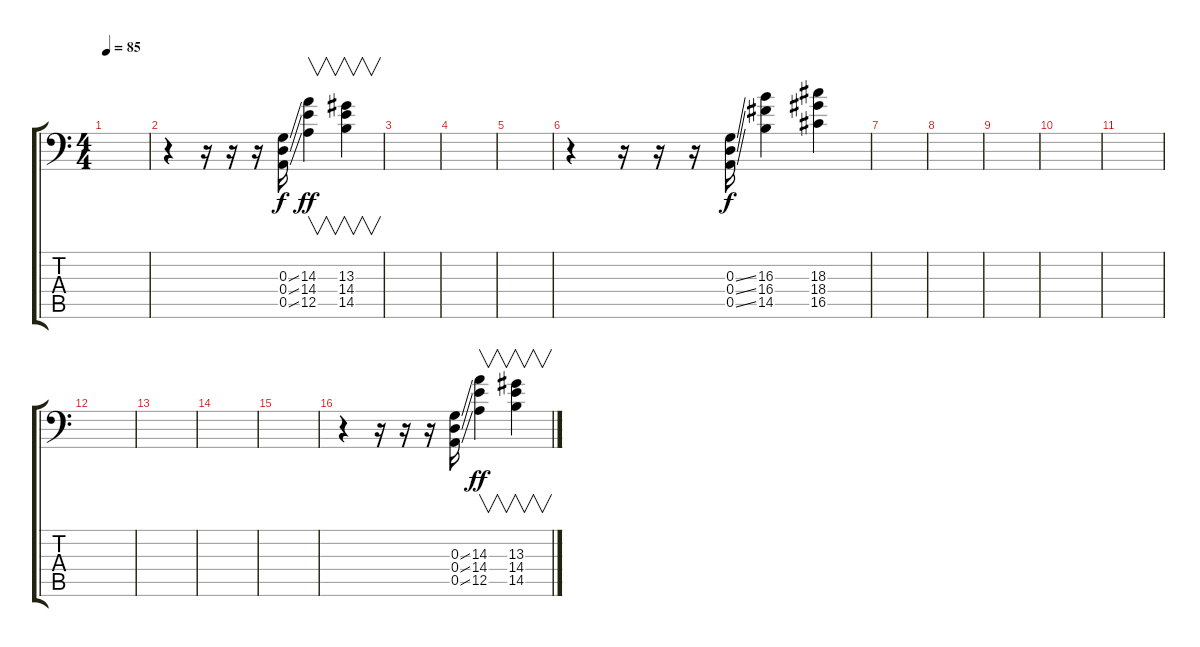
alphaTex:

\track "" {instrument acousticgrandpiano}
\staff {score tabs}
\tuning (E4 B3 G3 D3 A2 D1) {hide}
\ts (4 4)
\tempo 85
\clef f4
\ks c
|
r.4 r.16 r.16 r.16{instrument drawbarorgan} (0.3{ss} 0.4{ss} 0.5{ss}).16 (14.3 14.4 12.5).4{v dy ff volume 13 balance 8 instrument drawbarorgan} (13.3 14.4 14.5).4{v} |
|
|
|
r.4 r.16 r.16 r.16{instrument drawbarorgan} (0.3{ss} 0.4{ss} 0.5{ss}).16{dy f} (16.3 16.4 14.5).4{volume 13 balance 8 instrument drawbarorgan} (18.3 18.4 16.5).4 |
|
|
|
|
|
|
|
|
|
r.4 r.16 r.16 r.16{instrument drawbarorgan} (0.3{ss} 0.4{ss} 0.5{ss}).16 (14.3 14.4 12.5).4{v dy ff volume 13 balance 8 instrument drawbarorgan} (13.3 14.4 14.5).4{v}
